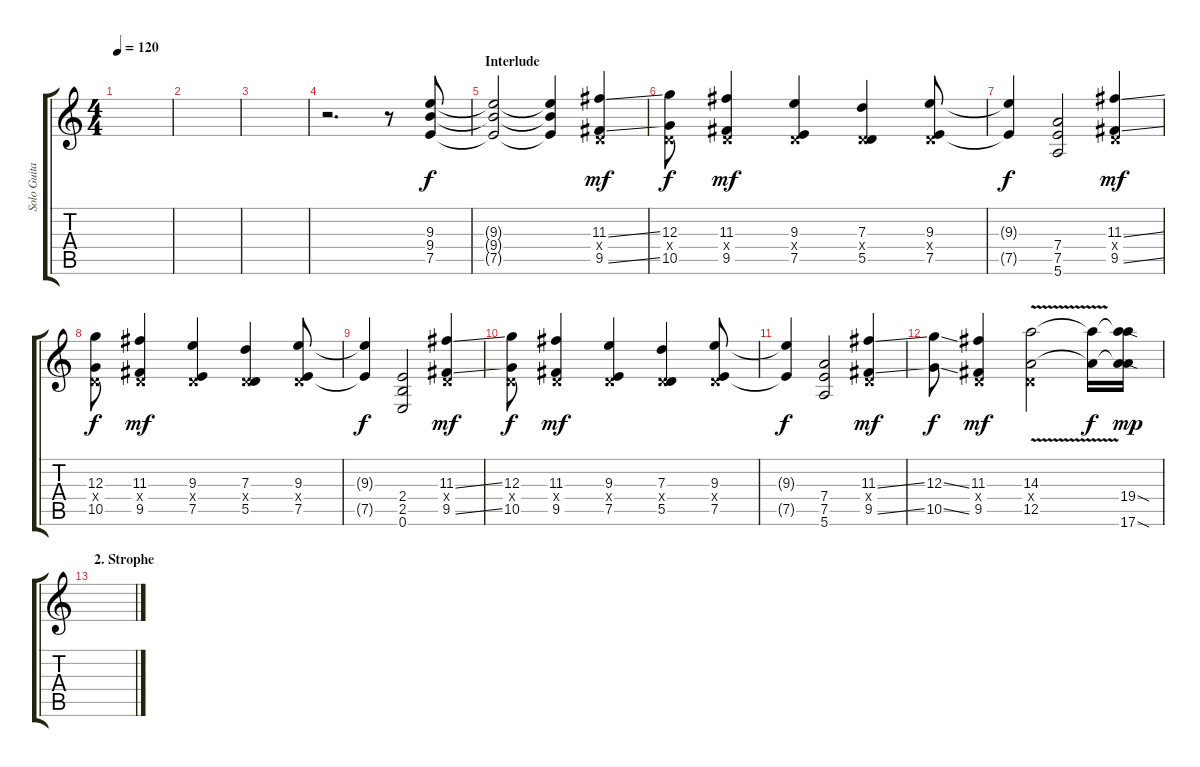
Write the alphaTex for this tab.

\track ("Solo Guitar" "Solo Guita") {instrument overdrivenguitar}
\staff {score tabs}
\tuning (E4 B3 G3 D3 A2 E2) {hide}
\ts (4 4)
\tempo 120
\clef g2
\ks c
|
|
|
r.2{d} r.8 (9.3 9.4 7.5).8 |
\section ("" "Interlude")
(9.3{t} 9.4{t} 7.5{t}).2 (9.3{t} 9.4{t} 7.5{t}).4 (11.3{ss} 0.4{x} 9.5{ss}).4{dy mf} |
(12.3 0.4{x} 10.5).8{dy f} (11.3 0.4{x} 9.5).4{dy mf} (9.3 0.4{x} 7.5).4 (7.3 0.4{x} 5.5).4 (9.3 0.4{x} 7.5).8 |
(9.3{t} 7.5{t}).4{dy f} (7.4 7.5 5.6).2 (11.3{ss} 0.4{x} 9.5{ss}).4{dy mf} |
(12.3 0.4{x} 10.5).8{dy f} (11.3 0.4{x} 9.5).4{dy mf} (9.3 0.4{x} 7.5).4 (7.3 0.4{x} 5.5).4 (9.3 0.4{x} 7.5).8 |
(9.3{t} 7.5{t}).4{dy f} (2.4 2.5 0.6).2 (11.3{ss} 0.4{x} 9.5{ss}).4{dy mf} |
(12.3 0.4{x} 10.5).8{dy f} (11.3 0.4{x} 9.5).4{dy mf} (9.3 0.4{x} 7.5).4 (7.3 0.4{x} 5.5).4 (9.3 0.4{x} 7.5).8 |
(9.3{t} 7.5{t}).4{dy f} (7.4 7.5 5.6).2 (11.3{ss} 0.4{x} 9.5{ss}).4{dy mf} |
(12.3{ss} 10.5{ss}).8{dy f} (11.3 0.4{x} 9.5).4{dy mf} (14.3{v} 0.4{x} 12.5{v}).2 (14.3{t} 12.5{t}).16{dy f} (14.3{t} 19.4{sod} 12.5{t} 17.6{sod}).16{dy mp} |
\section ("" "2. Strophe")
